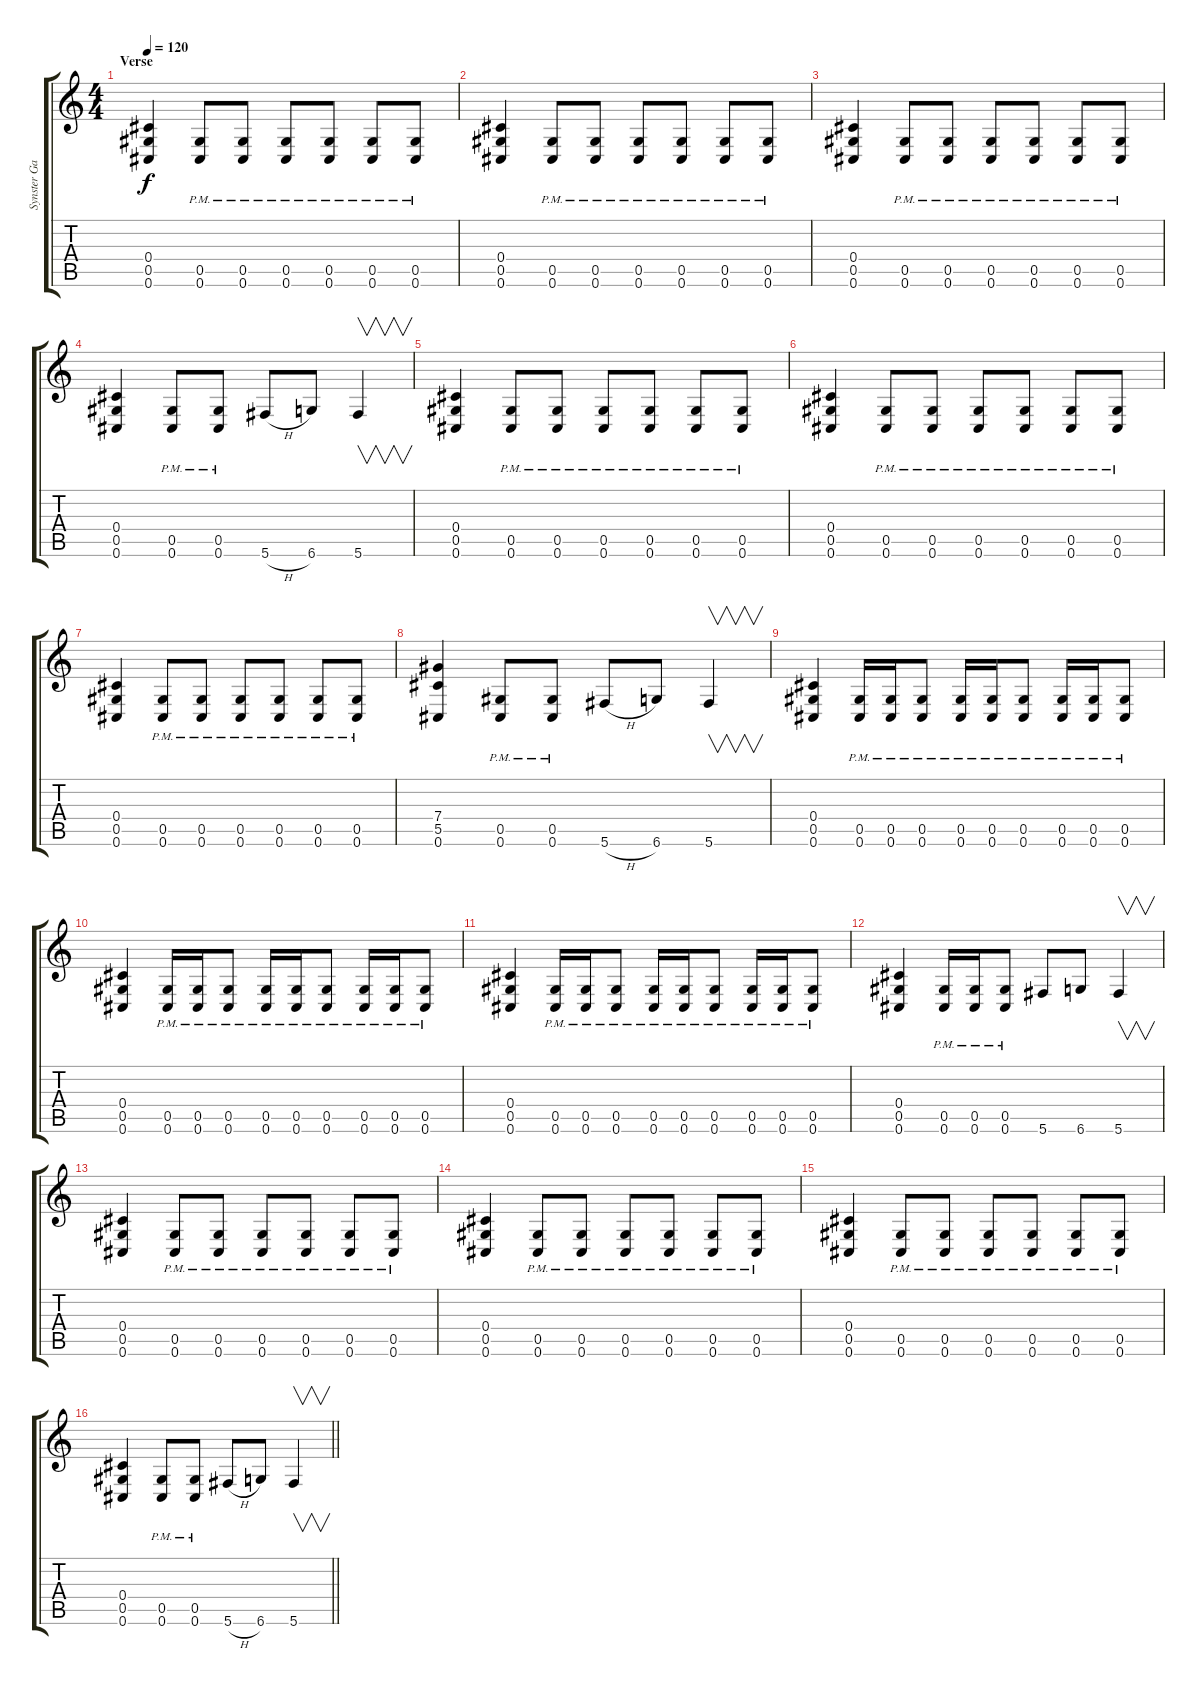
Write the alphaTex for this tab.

\track ("Synster Gates" "Synster Ga") {instrument distortionguitar}
\staff {score tabs}
\tuning (Eb4 Bb3 Gb3 Db3 Ab2 Db2) {hide}
\ts (4 4)
\section ("" "Verse")
\tempo 120
\clef g2
\ks c
(0.4 0.5 0.6).4{dy f} (0.5{pm} 0.6{pm}).8 (0.5{pm} 0.6{pm}).8 (0.5{pm} 0.6{pm}).8 (0.5{pm} 0.6{pm}).8 (0.5{pm} 0.6{pm}).8 (0.5{pm} 0.6{pm}).8 |
(0.4 0.5 0.6).4 (0.5{pm} 0.6{pm}).8 (0.5{pm} 0.6{pm}).8 (0.5{pm} 0.6{pm}).8 (0.5{pm} 0.6{pm}).8 (0.5{pm} 0.6{pm}).8 (0.5{pm} 0.6{pm}).8 |
(0.4 0.5 0.6).4 (0.5{pm} 0.6{pm}).8 (0.5{pm} 0.6{pm}).8 (0.5{pm} 0.6{pm}).8 (0.5{pm} 0.6{pm}).8 (0.5{pm} 0.6{pm}).8 (0.5{pm} 0.6{pm}).8 |
(0.4 0.5 0.6).4 (0.5{pm} 0.6{pm}).8 (0.5{pm} 0.6{pm}).8 5.6{h}.8 6.6.8 5.6.4{v} |
(0.4 0.5 0.6).4 (0.5{pm} 0.6{pm}).8 (0.5{pm} 0.6{pm}).8 (0.5{pm} 0.6{pm}).8 (0.5{pm} 0.6{pm}).8 (0.5{pm} 0.6{pm}).8 (0.5{pm} 0.6{pm}).8 |
(0.4 0.5 0.6).4 (0.5{pm} 0.6{pm}).8 (0.5{pm} 0.6{pm}).8 (0.5{pm} 0.6{pm}).8 (0.5{pm} 0.6{pm}).8 (0.5{pm} 0.6{pm}).8 (0.5{pm} 0.6{pm}).8 |
(0.4 0.5 0.6).4 (0.5{pm} 0.6{pm}).8 (0.5{pm} 0.6{pm}).8 (0.5{pm} 0.6{pm}).8 (0.5{pm} 0.6{pm}).8 (0.5{pm} 0.6{pm}).8 (0.5{pm} 0.6{pm}).8 |
(7.4 5.5 0.6).4 (0.5{pm} 0.6{pm}).8 (0.5{pm} 0.6{pm}).8 5.6{h}.8 6.6.8 5.6.4{v} |
(0.4 0.5 0.6).4 (0.5{pm} 0.6{pm}).16 (0.5{pm} 0.6{pm}).16 (0.5{pm} 0.6{pm}).8 (0.5{pm} 0.6{pm}).16 (0.5{pm} 0.6{pm}).16 (0.5{pm} 0.6{pm}).8 (0.5{pm} 0.6{pm}).16 (0.5{pm} 0.6{pm}).16 (0.5{pm} 0.6{pm}).8 |
(0.4 0.5 0.6).4 (0.5{pm} 0.6{pm}).16 (0.5{pm} 0.6{pm}).16 (0.5{pm} 0.6{pm}).8 (0.5{pm} 0.6{pm}).16 (0.5{pm} 0.6{pm}).16 (0.5{pm} 0.6{pm}).8 (0.5{pm} 0.6{pm}).16 (0.5{pm} 0.6{pm}).16 (0.5{pm} 0.6{pm}).8 |
(0.4 0.5 0.6).4 (0.5{pm} 0.6{pm}).16 (0.5{pm} 0.6{pm}).16 (0.5{pm} 0.6{pm}).8 (0.5{pm} 0.6{pm}).16 (0.5{pm} 0.6{pm}).16 (0.5{pm} 0.6{pm}).8 (0.5{pm} 0.6{pm}).16 (0.5{pm} 0.6{pm}).16 (0.5{pm} 0.6{pm}).8 |
(0.4 0.5 0.6).4 (0.5{pm} 0.6{pm}).16 (0.5{pm} 0.6{pm}).16 (0.5{pm} 0.6{pm}).8 5.6.8 6.6.8 5.6.4{v} |
(0.4 0.5 0.6).4 (0.5{pm} 0.6{pm}).8 (0.5{pm} 0.6{pm}).8 (0.5{pm} 0.6{pm}).8 (0.5{pm} 0.6{pm}).8 (0.5{pm} 0.6{pm}).8 (0.5{pm} 0.6{pm}).8 |
(0.4 0.5 0.6).4 (0.5{pm} 0.6{pm}).8 (0.5{pm} 0.6{pm}).8 (0.5{pm} 0.6{pm}).8 (0.5{pm} 0.6{pm}).8 (0.5{pm} 0.6{pm}).8 (0.5{pm} 0.6{pm}).8 |
(0.4 0.5 0.6).4 (0.5{pm} 0.6{pm}).8 (0.5{pm} 0.6{pm}).8 (0.5{pm} 0.6{pm}).8 (0.5{pm} 0.6{pm}).8 (0.5{pm} 0.6{pm}).8 (0.5{pm} 0.6{pm}).8 |
\barLineRight lightlight
(0.4 0.5 0.6).4 (0.5{pm} 0.6{pm}).8 (0.5{pm} 0.6{pm}).8 5.6{h}.8 6.6.8 5.6.4{v}
